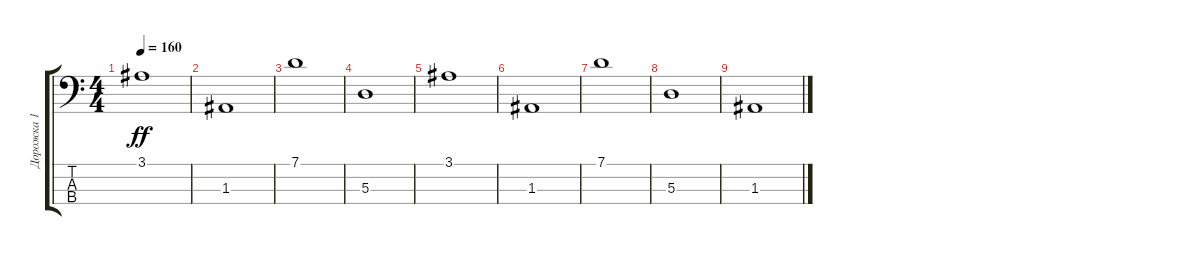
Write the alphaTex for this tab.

\track ("Дорожка 1" "Дорожка 1") {instrument electricbassfinger}
\staff {score tabs}
\tuning (G2 D2 A1 E1) {hide}
\ts (4 4)
\tempo 160
\clef f4
\ks c
3.1.1{dy ff} |
1.3.1 |
7.1.1 |
5.3.1 |
3.1.1 |
1.3.1 |
7.1.1 |
5.3.1 |
1.3.1
